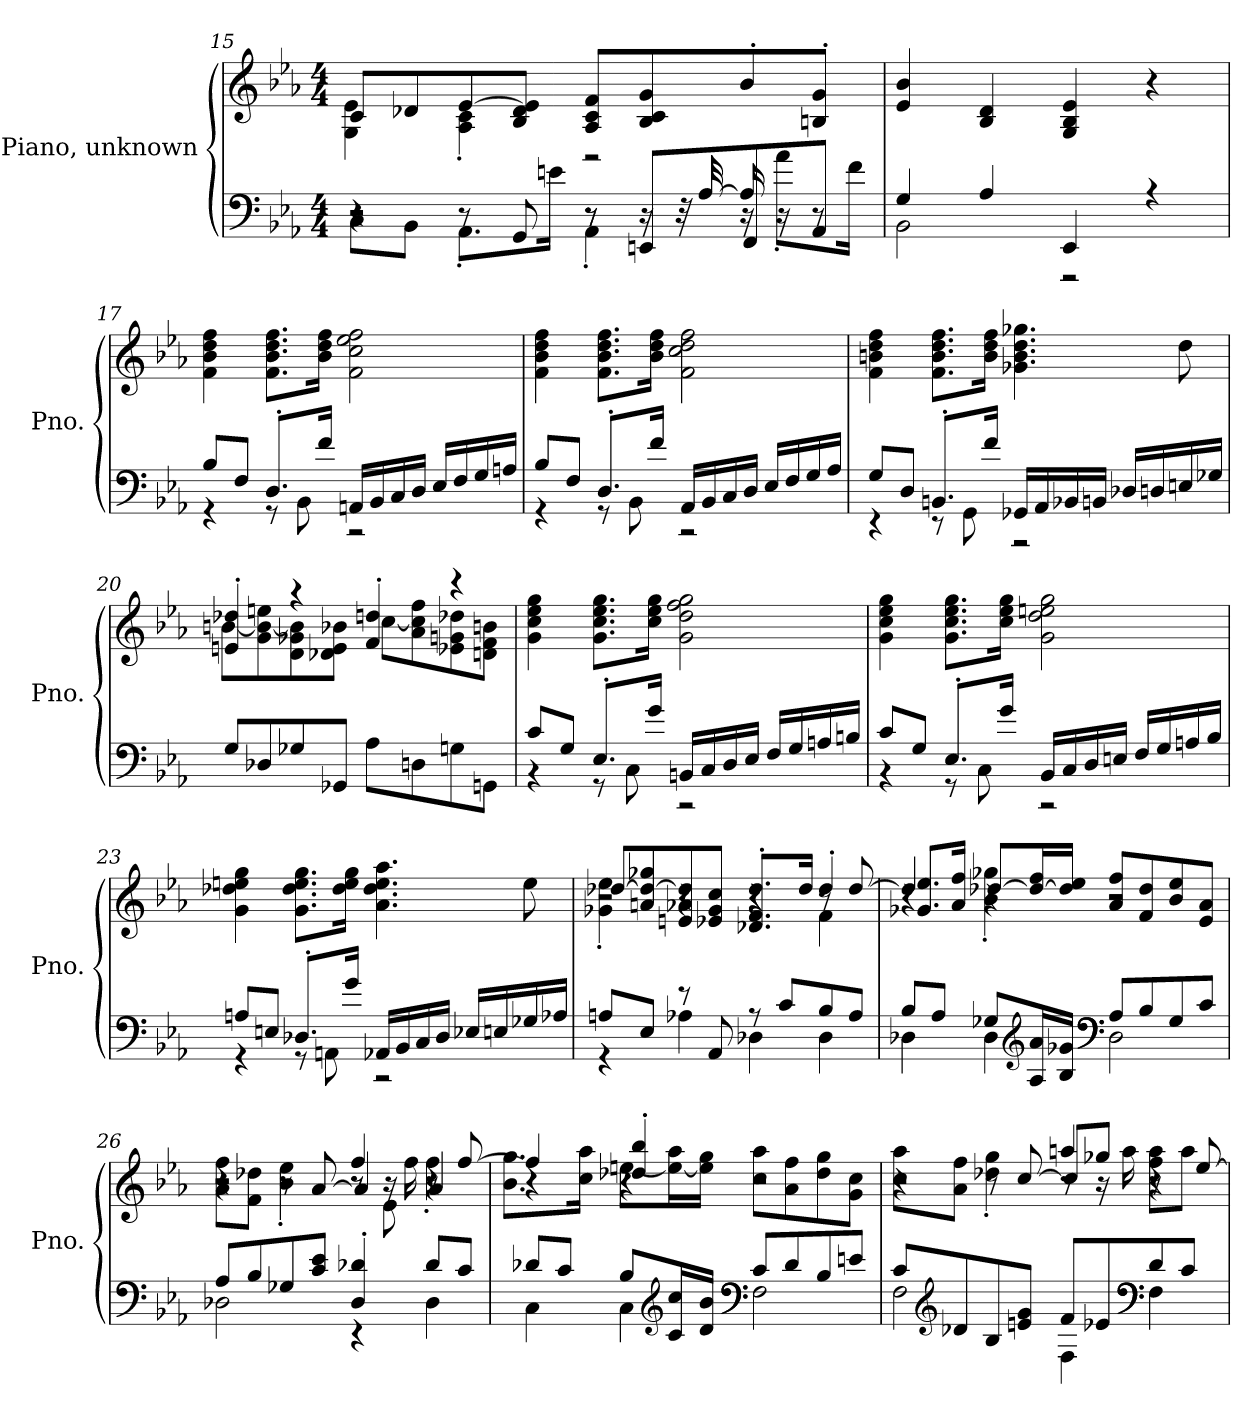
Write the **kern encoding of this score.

**kern	**kern
*part1	*part1
*staff2	*staff1
*I"Piano, unknown	*
*I'Pno.	*
*clefF4	*clefG2
*k[b-e-a-]	*k[b-e-a-]
*M4/4	*M4/4
=15	=15
*^	*^
*	*^	*	*
2r	8C\L	4r	8c/L	4G\ 4e-\
.	8BB-\J	.	8d-X/	.
.	8.AA-'\L	8r	[8e-/	4A-\' 4c\'
.	.	8GG/	8B-/ 8d-/ 8e-/]J	.
.	16en\Jk	.	.	.
8r	4AA-'\	8r	8A-/ 8c/ 8f/L	2r
16r	.	8EEn/L	8B-/ 8c/ 8g/	.
32r	.	.	.	.
[32A-/	.	.	.	.
16A-/]	16r	8FF/	8b-'/	.
16r	8a-'\L	.	.	.
8r	.	8AA-/J	8Bn/' 8g/'J	.
.	16f\Jk	.	.	.
*	*v	*v	*	*
*	*	*v	*v
!!LO:PB:g=z
=16	=16	=16
4G/	2BB-\	4e-/ 4b-/
4A-/	.	4B-/ 4d/
4EE-/	2r	4G/ 4B-/ 4e-/
4r	.	4r
=17	=17	=17
8B-/L	4r	4f\ 4b-\ 4dd\ 4ff\
8F/J	.	.
8.D'/L	8r	8.f\ 8.b-\ 8.dd\ 8.ff\L
.	8BB-\	.
16f/Jk	.	16b-\ 16dd\ 16ff\Jk
16AAn/LL	2r	2f\ 2cc\ 2ee-\ 2ff\
16BB-/	.	.
16C/	.	.
16D/JJ	.	.
16E-/LL	.	.
16F/	.	.
16G/	.	.
16An/JJ	.	.
=18	=18	=18
8B-/L	4r	4f\ 4b-\ 4dd\ 4ff\
8F/J	.	.
8.D'/L	8r	8.f\ 8.b-\ 8.dd\ 8.ff\L
.	8BB-\	.
16f/Jk	.	16b-\ 16dd\ 16ff\Jk
16AA-/LL	2r	2f\ 2cc\ 2dd\ 2ff\
16BB-/	.	.
16C/	.	.
16D/JJ	.	.
16E-/LL	.	.
16F/	.	.
16G/	.	.
16A-/JJ	.	.
!!LO:LB:g=z
=19	=19	=19
8G/L	4r	4f\ 4bn\ 4dd\ 4ff\
8D/J	.	.
8.BBn'/L	8r	8.f\ 8.b\ 8.dd\ 8.ff\L
.	8GG\	.
16f/Jk	.	16b\ 16dd\ 16ff\Jk
16GG-X/LL	2r	4.g-X\ 4.b\ 4.dd\ 4.gg-X\
16AA-/	.	.
16BB-X/	.	.
16BBn/JJ	.	.
16D-X/LL	.	.
16Dn/	.	.
16En/	.	8dd\
16G-X/JJ	.	.
*v	*v	*
=20	=20
*	*^
8G/L	4en/' 4dd-X/'	[8bn\L
8D-X/	.	8g\ 8b\_ 8een\
8G-X/	4r	8d\ 8g-X\ 8b\]
8GG-X/J	.	8d-X\ 8e\ 8b-X\J
8A-\L	4f/' 4ddn/'	[8cc\L
8Dn\	.	8a-\ 8cc\] 8ff\
8Gn\	4r	8e-X\ 8gn\ 8dd-X\
8GGn\J	.	8dn\ 8f\ 8bn\J
*	*v	*v
!!LO:LB:g=z
=21	=21
*^	*
8c/L	4r	4g\ 4cc\ 4ee-\ 4gg\
8G/J	.	.
8.E-'/L	8r	8.g\ 8.cc\ 8.ee-\ 8.gg\L
.	8C\	.
16g/Jk	.	16cc\ 16ee-\ 16gg\Jk
16BBn/LL	2r	2g\ 2dd\ 2ff\ 2gg\
16C/	.	.
16D/	.	.
16E-/JJ	.	.
16F/LL	.	.
16G/	.	.
16An/	.	.
16Bn/JJ	.	.
=22	=22	=22
8c/L	4r	4g\ 4cc\ 4ee-\ 4gg\
8G/J	.	.
8.E-'/L	8r	8.g\ 8.cc\ 8.ee-\ 8.gg\L
.	8C\	.
16g/Jk	.	16cc\ 16ee-\ 16gg\Jk
16BB-/LL	2r	2g\ 2dd\ 2een\ 2gg\
16C/	.	.
16D/	.	.
16En/JJ	.	.
16F/LL	.	.
16G/	.	.
16An/	.	.
16B-/JJ	.	.
!!LO:LB:g=z
=23	=23	=23
8An/L	4r	4g\ 4dd-X\ 4een\ 4gg\
8En/J	.	.
8.D-X'/L	8r	8.g\ 8.dd-\ 8.ee\ 8.gg\L
.	8AAn\	.
16g/Jk	.	16dd-\ 16ee\ 16gg\Jk
16AA-X/LL	2r	4.a-\ 4.dd-\ 4.ee\ 4.aa-\
16BB-/	.	.
16C/	.	.
16D-/JJ	.	.
16E-X/LL	.	.
16En/	.	.
16G-X/	.	8ee\
16A-X/JJ	.	.
=24	=24	=24
*	*	*^
*	*	*	*^
8An/L	4r	2r	4g-X\' 4ee-\'	[8dd-X/L
8E-/J	.	.	.	8an/ 8dd-/_ 8gg-X/
8r	4A-X\	.	4r	8en/ 8a-X/ 8dd-/]
8AA-/	.	.	.	8e-X/ 8g-/ 8cc/J
8r	4D-X\	4r	4r	8.d-X/' 8.f/' 8.dd-/'L
8c/L	.	.	.	.
.	.	.	.	16dd-/Jk
8B-/	4D-\	8r	4f\	4dd-'/
8A-/J	.	[8dd-/	.	.
!!LO:LB:g=z	!!	!!
=25	=25	=25	=25	=25
8B-/L	4D-X\	4dd-/]	4r	8.g-X/ 8.ee-/L
8A-/J	.	.	.	.
.	.	.	.	16a-/ 16ff/Jk
8G-X/L	4D-\	4r	4b-\' 4gg-X\'	[8dd-X/L
*clefG2	*	*	*	*
16A-/ 16a-/L	.	.	.	16dd-/_ 16ff/L
16B-/ 16g-X/JJ	.	.	.	16dd-/] 16ee-/JJ
*clefF4	*	*	*	*
8A-/L	2D-\	2r	2r	8a-/ 8ff/L
8B-/	.	.	.	8f/ 8dd-/
8G-/	.	.	.	8b-/ 8ee-/
8c/J	.	.	.	8e-/ 8a-/J
=26	=26	=26	=26	=26
*	*	*	*	*^
8A-/L	2D-X\	2r	8a-\ 8ff\L	4r	2r
8B-/	.	.	8f\ 8dd-X\J	.	.
8G-X/	.	.	4b-\' 4ee-\'	8r	.
8c/ 8e-/J	.	.	.	[8a-/	.
4D-/' 4d-X/'	4r	4ff/	8r	4a-/]	8r
.	.	.	16r	.	8e-\
.	.	.	16ff\	.	.
8d-/L	4D-\	8r	4ff'\	4a-/	4r
8c/J	.	[8ff/	.	.	.
*	*	*	*	*v	*v
!!LO:LB:g=z
=27	=27	=27	=27	=27
8d-X/L	4C\	4ff/]	8.b-\ 8.gg\L	4r
8c/J	.	.	.	.
.	.	.	16cc\ 16aa-\Jk	.
8B-/L	4C\	4r	[8een\L	4dd-X/' 4bb-/'
*clefG2	*	*	*	*
16c/ 16cc/L	.	.	16ee\_ 16aa-\L	.
16d-/ 16b-/JJ	.	.	16ee\] 16gg\JJ	.
*clefF4	*	*	*	*
8c/L	2F\	2r	8cc\ 8aa-\L	2r
8d-/	.	.	8a-\ 8ff\	.
8B-/	.	.	8dd-\ 8gg\	.
8en/J	.	.	8g\ 8cc\J	.
=28	=28	=28	=28	=28
8c/L	2F\	2r	8cc\ 8aa-\L	4r
*clefG2	*	*	*	*
8d-X/	.	.	8a-\ 8ff\J	.
8B-/	.	.	4dd-X\' 4gg\'	8r
8en/ 8g/J	.	.	.	[8cc/
8f/L	4F\	4aan/	8r	8cc/L]
8e-X/	.	.	16r	8gg-X/J
.	.	.	16aa\	.
*clefF4	*	*	*	*
8d-/	4F\	4r	8ff\ 8aa\L	8r
8c/J	.	.	8aa\J	[8ee-/
*v	*v	*	*	*
*	*v	*v	*v
=	=
*-	*-
